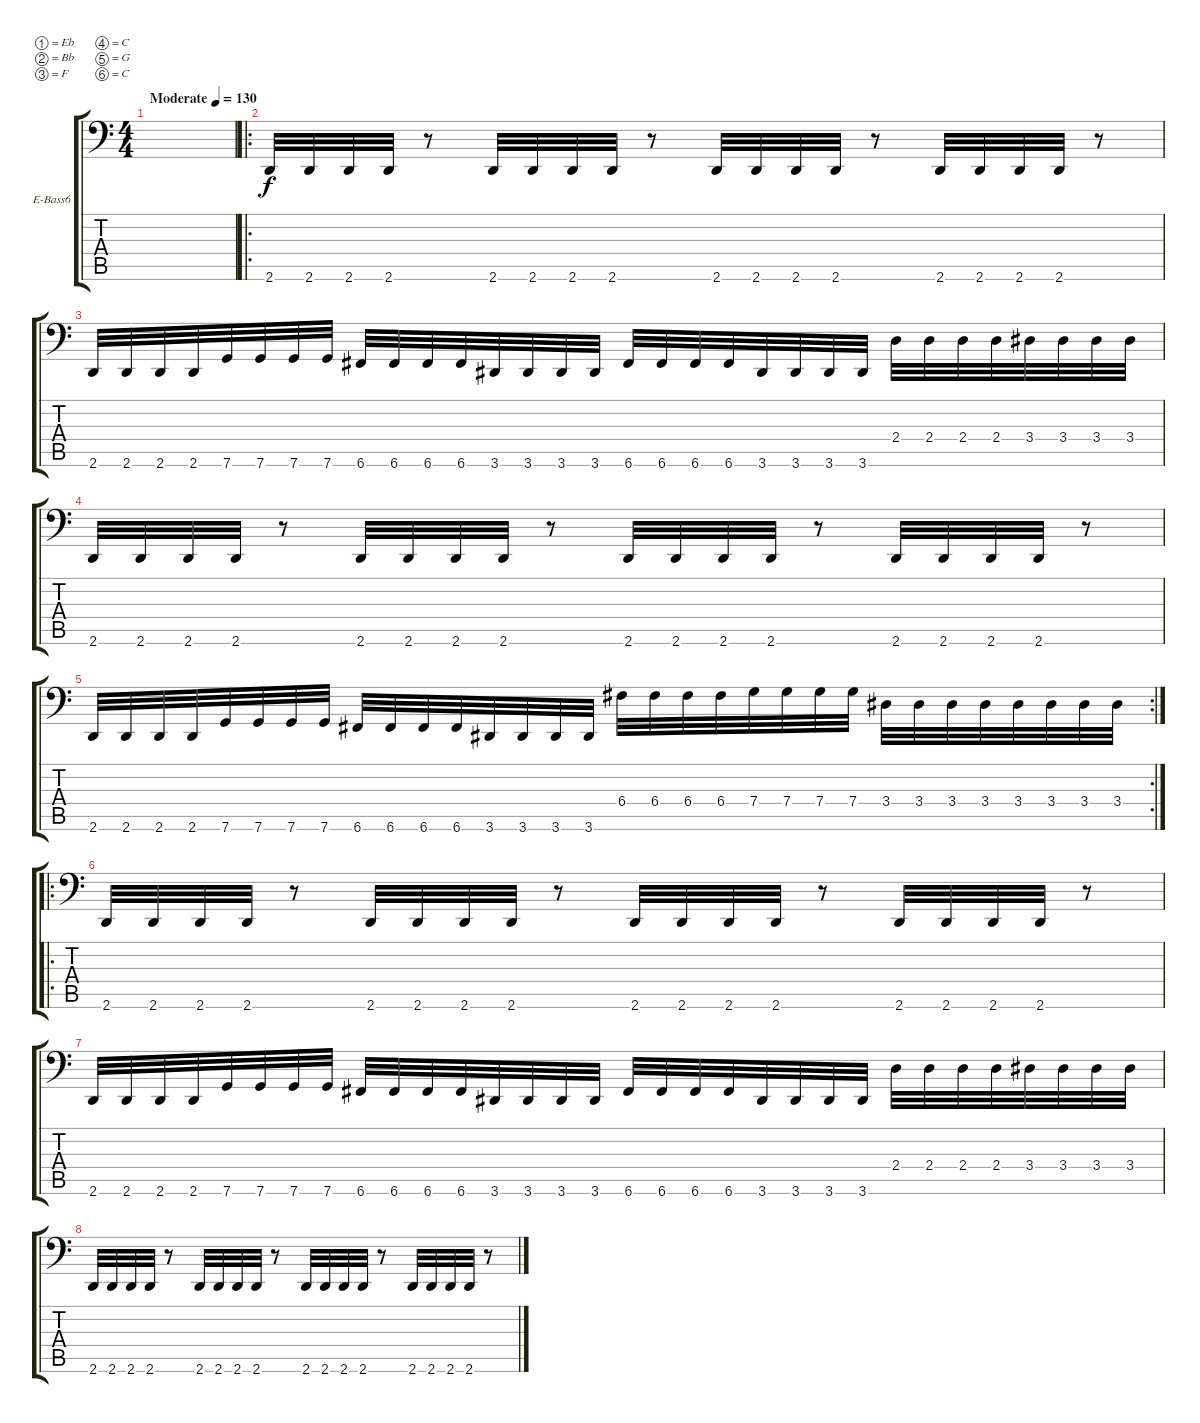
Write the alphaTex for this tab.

\bracketExtendMode groupsimilarinstruments
\firstSystemTrackNameOrientation horizontal
\otherSystemsTrackNameOrientation horizontal
\track ("Traccia 3" "E-Bass6") {instrument electricbasspick}
\staff {score tabs}
\tuning (Eb3 Bb2 F2 C2 G1 C1)
\ts (4 4)
\tempo (130 "Moderate")
\clef f4
\ks c
|
\ro
2.6.32 2.6.32 2.6.32 2.6.32 r.8 2.6.32 2.6.32 2.6.32 2.6.32 r.8 2.6.32 2.6.32 2.6.32 2.6.32 r.8 2.6.32 2.6.32 2.6.32 2.6.32 r.8 |
2.6.32 2.6.32 2.6.32 2.6.32 7.6.32 7.6.32 7.6.32 7.6.32 6.6.32 6.6.32 6.6.32 6.6.32 3.6.32 3.6.32 3.6.32 3.6.32 6.6.32 6.6.32 6.6.32 6.6.32 3.6.32 3.6.32 3.6.32 3.6.32 2.4.32 2.4.32 2.4.32 2.4.32 3.4.32 3.4.32 3.4.32 3.4.32 |
2.6.32 2.6.32 2.6.32 2.6.32 r.8 2.6.32 2.6.32 2.6.32 2.6.32 r.8 2.6.32 2.6.32 2.6.32 2.6.32 r.8 2.6.32 2.6.32 2.6.32 2.6.32 r.8 |
\rc 2
2.6.32 2.6.32 2.6.32 2.6.32 7.6.32 7.6.32 7.6.32 7.6.32 6.6.32 6.6.32 6.6.32 6.6.32 3.6.32 3.6.32 3.6.32 3.6.32 6.4.32 6.4.32 6.4.32 6.4.32 7.4.32 7.4.32 7.4.32 7.4.32 3.4.32 3.4.32 3.4.32 3.4.32 3.4.32 3.4.32 3.4.32 3.4.32 |
\ro
2.6.32 2.6.32 2.6.32 2.6.32 r.8 2.6.32 2.6.32 2.6.32 2.6.32 r.8 2.6.32 2.6.32 2.6.32 2.6.32 r.8 2.6.32 2.6.32 2.6.32 2.6.32 r.8 |
2.6.32 2.6.32 2.6.32 2.6.32 7.6.32 7.6.32 7.6.32 7.6.32 6.6.32 6.6.32 6.6.32 6.6.32 3.6.32 3.6.32 3.6.32 3.6.32 6.6.32 6.6.32 6.6.32 6.6.32 3.6.32 3.6.32 3.6.32 3.6.32 2.4.32 2.4.32 2.4.32 2.4.32 3.4.32 3.4.32 3.4.32 3.4.32 |
2.6.32 2.6.32 2.6.32 2.6.32 r.8 2.6.32 2.6.32 2.6.32 2.6.32 r.8 2.6.32 2.6.32 2.6.32 2.6.32 r.8 2.6.32 2.6.32 2.6.32 2.6.32 r.8
